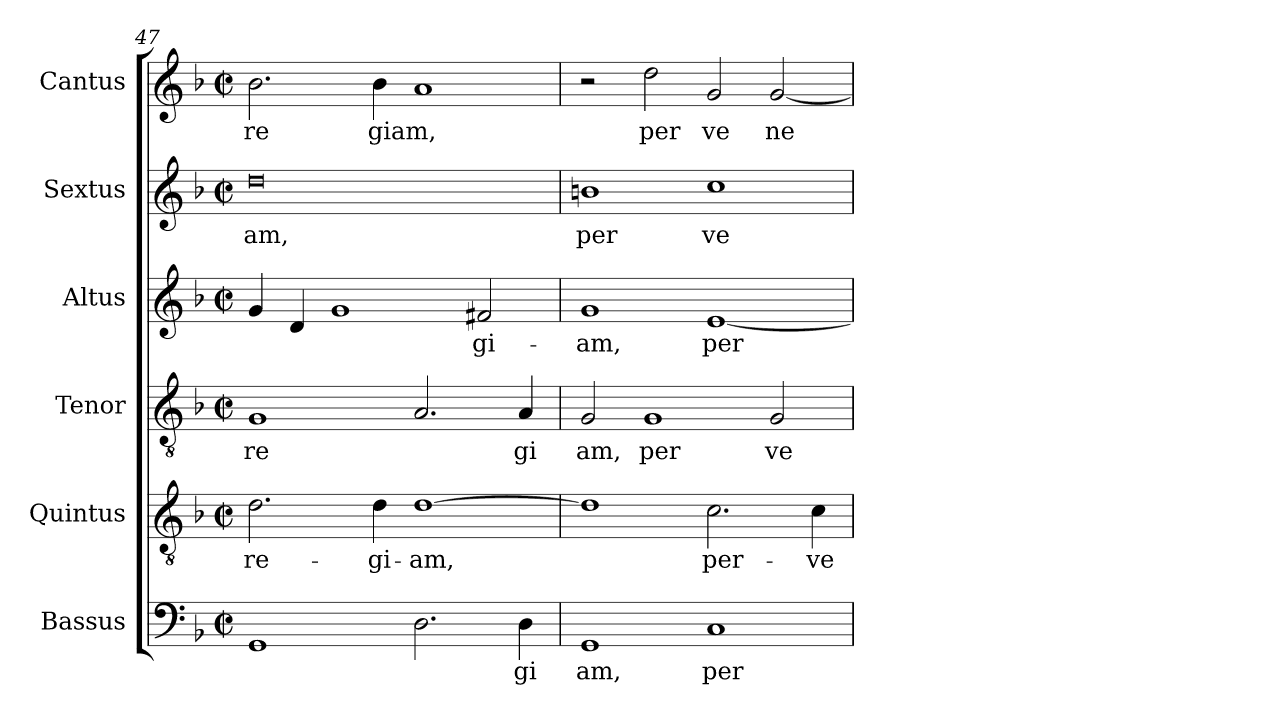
**kern	**text	**kern	**text	**kern	**text	**kern	**text	**kern	**text	**kern	**text
*part6	*part6	*part5	*part5	*part4	*part4	*part3	*part3	*part2	*part2	*part1	*part1
*staff6	*staff6	*staff5	*staff5	*staff4	*staff4	*staff3	*staff3	*staff2	*staff2	*staff1	*staff1
*I"Bassus	*	*I"Quintus	*	*I"Tenor	*	*I"Altus	*	*I"Sextus	*	*I"Cantus	*
*clefF4	*	*clefGv2	*	*clefGv2	*	*clefG2	*	*clefG2	*	*clefG2	*
*k[b-]	*	*k[b-]	*	*k[b-]	*	*k[b-]	*	*k[b-]	*	*k[b-]	*
*F:	*	*F:	*	*F:	*	*F:	*	*F:	*	*F:	*
*M2/2	*	*M2/2	*	*M2/2	*	*M2/2	*	*M2/2	*	*M2/2	*
*met(c|)	*	*met(c|)	*	*met(c|)	*	*met(c|)	*	*met(c|)	*	*met(c|)	*
=47	=47	=47	=47	=47	=47	=47	=47	=47	=47	=47	=47
!	!	!	!LO:LY:b:cj	!	!LO:LY:b:cj	!	!	!	!LO:LY:b:cj	!	!LO:LY:b:cj
1GG	.	2.d\	re-	1G	re	4g/	.	0dd	am,	2.b-\	re
.	.	.	.	.	.	4d/	.	.	.	.	.
.	.	.	.	.	.	1g	.	.	.	.	.
!	!	!	!LO:LY:b:cj	!	!	!	!	!	!	!	!LO:LY:b
.	.	4d\	-gi-	.	.	.	.	.	.	4b-\	giam,
!	!	!	!LO:LY:b	!	!	!	!	!	!	!	!
2.D\	.	[>1d	-am,	2.A/	.	.	.	.	.	1a	.
!	!	!	!	!	!	!	!LO:LY:b:cj	!	!	!	!
.	.	.	.	.	.	2f#X/	-gi-	.	.	.	.
!	!LO:LY:b:cj	!	!	!	!LO:LY:b:cj	!	!	!	!	!	!
4D\	gi	.	.	4A/	gi	.	.	.	.	.	.
=48	=48	=48	=48	=48	=48	=48	=48	=48	=48	=48	=48
!	!LO:LY:b:cj	!	!	!	!LO:LY:b:cj	!	!LO:LY:b:cj	!	!LO:LY:b:cj	!	!
1GG	am,	1d]	.	2G/	am,	1g	-am,	1bn	per	2r	.
!	!	!	!	!	!LO:LY:b:cj	!	!	!	!	!	!LO:LY:b:cj
.	.	.	.	1G	per	.	.	.	.	2dd\	per
!	!LO:LY:b:cj	!	!LO:LY:b:cj	!	!	!	!LO:LY:b:cj	!	!LO:LY:b:cj	!	!LO:LY:b:cj
1C	per	2.c\	per-	.	.	[<1e	per-	1cc	ve	2g/	ve
!	!	!	!	!	!LO:LY:b:cj	!	!	!	!	!	!LO:LY:b:cj
.	.	.	.	2G/	ve	.	.	.	.	[<2g/	ne
!	!	!	!LO:LY:b:cj	!	!	!	!	!	!	!	!
.	.	4c\	-ve-	.	.	.	.	.	.	.	.
=	=	=	=	=	=	=	=	=	=	=	=
*-	*-	*-	*-	*-	*-	*-	*-	*-	*-	*-	*-
